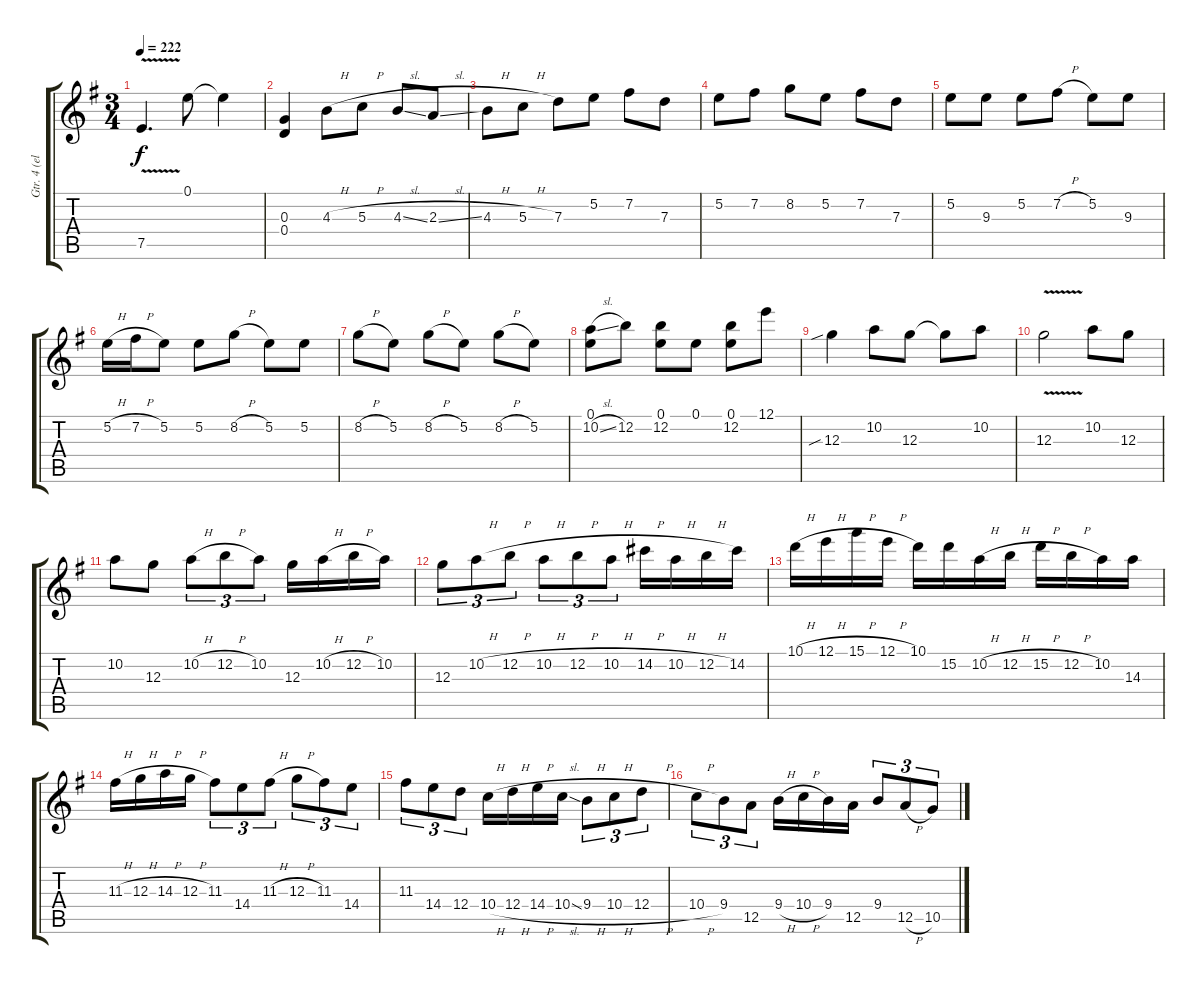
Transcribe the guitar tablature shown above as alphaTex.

\track ("Gtr. 4 (elec.)" "Gtr. 4 (el") {instrument distortionguitar}
\staff {score tabs}
\tuning (E4 B3 G3 D3 A2 E2) {hide}
\ts (3 4)
\tempo 222
\clef g2
\ks g
7.5{v}.4{d dy f} 0.1.8 0.1{t}.4 |
(0.3 0.4).4 4.3{h}.8 5.3{h}.8 4.3{sl}.8 2.3{sl}.8 |
4.3{h}.8 5.3{h}.8 7.3.8 5.2.8 7.2.8 7.3.8 |
5.2.8 7.2.8 8.2.8 5.2.8 7.2.8 7.3.8 |
5.2.8 9.3.8 5.2.8 7.2{h}.8 5.2.8 9.3.8 |
5.2{h}.16 7.2{h}.16 5.2.8 5.2.8 8.2{h}.8 5.2.8 5.2.8 |
8.2{h}.8 5.2.8 8.2{h}.8 5.2.8 8.2{h}.8 5.2.8 |
(0.1 10.2{sl}).8 12.2.8 (0.1 12.2).8 0.1.8 (0.1 12.2).8 12.1.8 |
12.3{sib}.4 10.2.8 12.3.8 12.3{t}.8 10.2.8 |
12.3{v}.2 10.2.8 12.3.8 |
10.2.8 12.3.8 10.2{h}.8{tu (3 2)} 12.2{h}.8{tu (3 2)} 10.2.8{tu (3 2)} 12.3.16 10.2{h}.16 12.2{h}.16 10.2.16 |
12.3.8{tu (3 2)} 10.2{h}.8{tu (3 2)} 12.2{h}.8{tu (3 2)} 10.2{h}.8{tu (3 2)} 12.2{h}.8{tu (3 2)} 10.2{h}.8{tu (3 2)} 14.2{h}.16 10.2{h}.16 12.2{h}.16 14.2.16 |
10.1{h}.16 12.1{h}.16 15.1{h}.16 12.1{h}.16 10.1.16 15.2.16 10.2{h}.16 12.2{h}.16 15.2{h}.16 12.2{h}.16 10.2.16 14.3.16 |
11.3{h}.16 12.3{h}.16 14.3{h}.16 12.3{h}.16 11.3.8{tu (3 2)} 14.4.8{tu (3 2)} 11.3{h}.8{tu (3 2)} 12.3{h}.8{tu (3 2)} 11.3.8{tu (3 2)} 14.4.8{tu (3 2)} |
11.3.8{tu (3 2)} 14.4.8{tu (3 2)} 12.4.8{tu (3 2)} 10.4{h}.16 12.4{h}.16 14.4{h}.16 10.4{sl}.16 9.4{h}.8{tu (3 2)} 10.4{h}.8{tu (3 2)} 12.4{h}.8{tu (3 2)} |
10.4{h}.8{tu (3 2)} 9.4.8{tu (3 2)} 12.5.8{tu (3 2)} 9.4{h}.16 10.4{h}.16 9.4.16 12.5.16 9.4.8{tu (3 2)} 12.5{h}.8{tu (3 2)} 10.5{h}.8{tu (3 2)}
